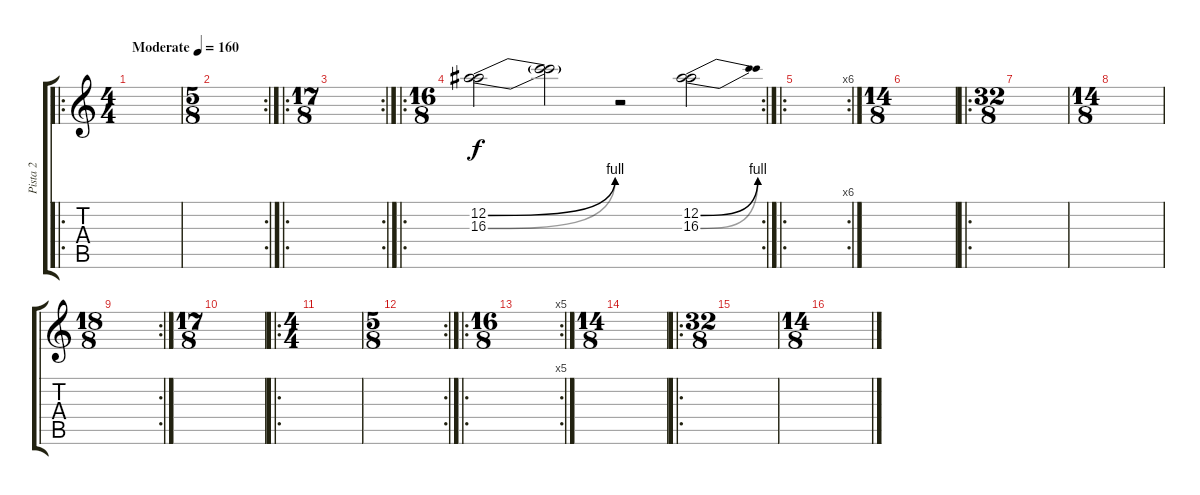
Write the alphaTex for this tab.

\track ("Pista 2" "Pista 2") {instrument distortionguitar}
\staff {score tabs}
\tuning (Eb4 Bb3 Gb3 Db3 Ab2 Db2) {hide}
\ro
\ts (4 4)
\tempo (160 "Moderate")
\clef g2
\ks c
|
\rc 2
\ts (5 8)
|
\ro
\rc 2
\ts (17 8)
|
\ro
\rc 2
\ts (16 8)
(12.2{be (bend 0 0 60 4)} 16.3{be (bend 0 0 60 4)}).2 (12.2{t} 16.3{t}).2 r.2 (12.2{be (bend 0 0 60 4)} 16.3{be (bend 0 0 60 4)}).2 |
\ro
\rc 6
|
\ts (14 8)
|
\ro
\ts (32 8)
|
\ts (14 8)
|
\rc 2
\ts (18 8)
|
\ts (17 8)
|
\ro
\ts (4 4)
|
\rc 2
\ts (5 8)
|
\ro
\rc 5
\ts (16 8)
|
\ts (14 8)
|
\ro
\ts (32 8)
|
\ts (14 8)
